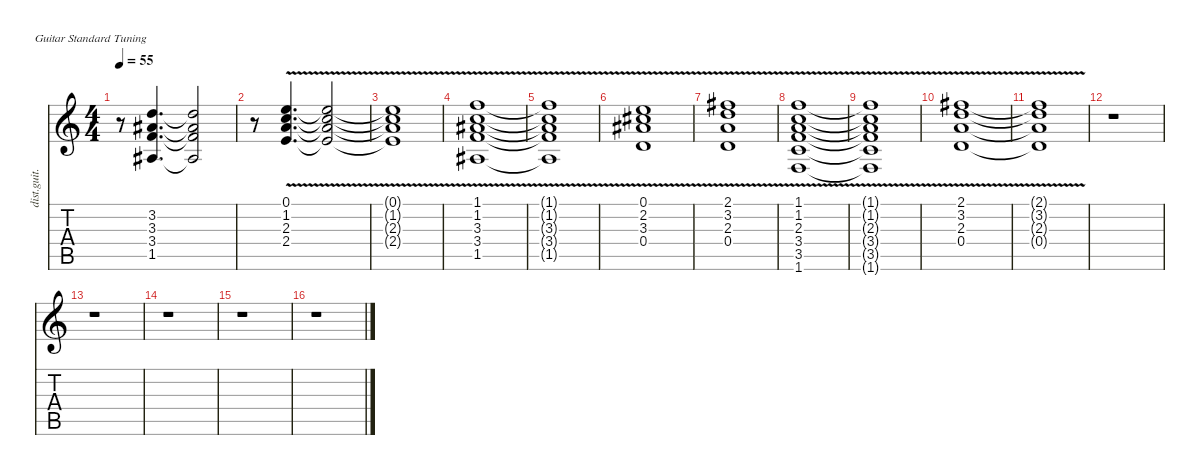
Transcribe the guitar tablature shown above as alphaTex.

\defaultSystemsLayout 4
\hideDynamics
\bracketExtendMode nobrackets
\track ("Guitar 4" "dist.guit.") {instrument distortionguitar}
\staff {score tabs}
\tuning (E4 B3 G3 D3 A2 E2)
\ts (4 4)
\tempo 55
\clef g2
\ks c
r.8{dy f} (3.2 3.3{acc #} 3.4 1.5{acc #}).4{d} (3.2{t} 3.3{t acc #} 3.4{t} 1.5{t acc #}).2 |
r.8 (0.1{v} 1.2{v} 2.3{v} 2.4{v}).4{d} (0.1{v t} 1.2{v t} 2.3{v t} 2.4{v t}).2 |
(0.1{v t} 1.2{v t} 2.3{v t} 2.4{v t}).1 |
(1.1{v} 1.2{v} 3.3{v acc #} 3.4{v} 1.5{v acc #}).1 |
(1.1{v t} 1.2{v t} 3.3{v t acc #} 3.4{v t} 1.5{v t acc #}).1 |
(0.1{v} 2.2{v acc #} 3.3{v acc #} 0.4{v}).1 |
(2.1{v acc #} 3.2{v} 2.3{v} 0.4{v}).1 |
(1.1{v} 1.2{v} 2.3{v} 3.4{v} 3.5{v} 1.6{v}).1 |
(1.1{v t} 1.2{v t} 2.3{v t} 3.4{v t} 3.5{v t} 1.6{v t}).1 |
(2.1{v acc #} 3.2{v} 2.3{v} 0.4{v}).1 |
(2.1{v t acc #} 3.2{v t} 2.3{v t} 0.4{v t}).1 |
r.1 |
r.1 |
r.1 |
r.1 |
r.1
